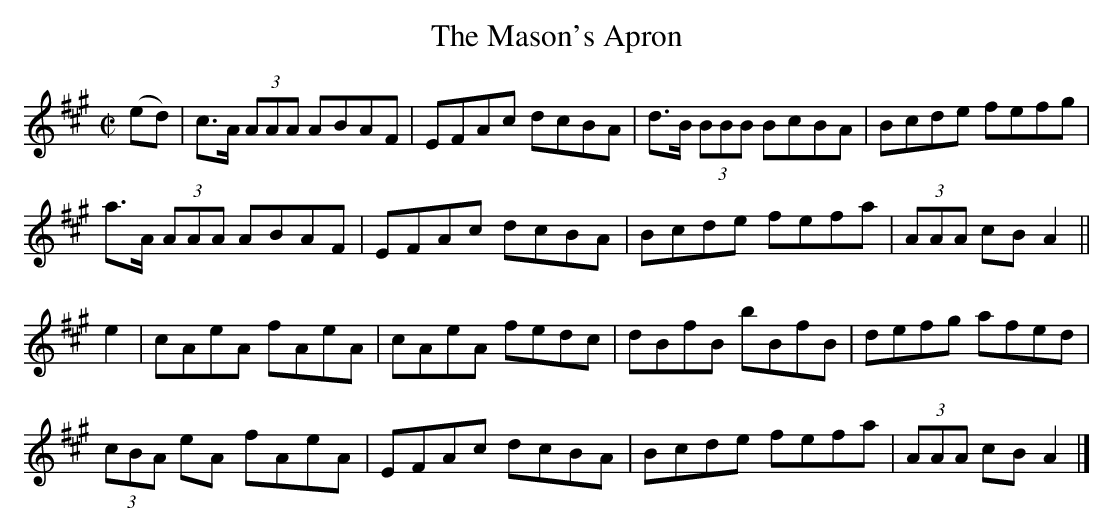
X:1
T: The Mason's Apron
M: C|
L: 1/8
K: A
(ed)|c>A (3AAA ABAF|EFAc dcBA|d>B (3BBB BcBA|Bcde fefg|
a>A (3AAA ABAF|EFAc dcBA|Bcde fefa|(3AAA cBA2||
e2|cAeA fAeA|cAeA fedc|dBfB bBfB|defg afed|
(3cBA eA fAeA|EFAc dcBA|Bcde fefa|(3AAA cBA2|]
